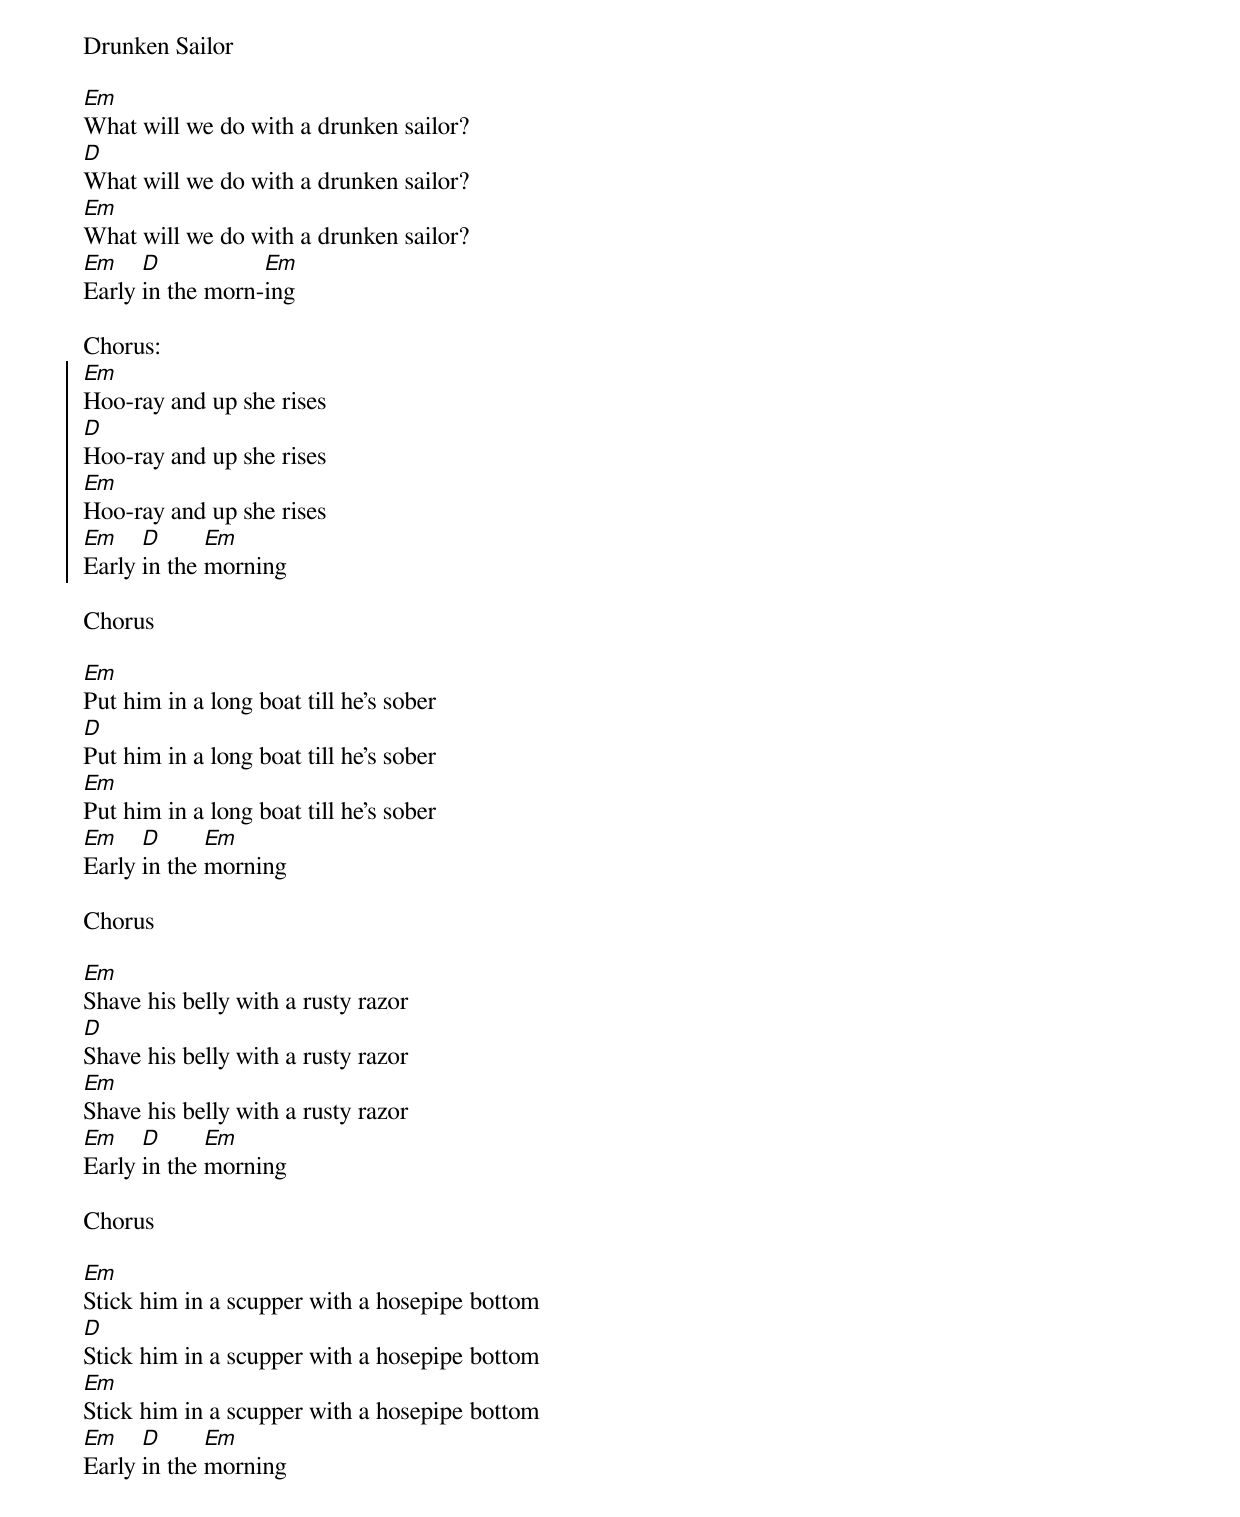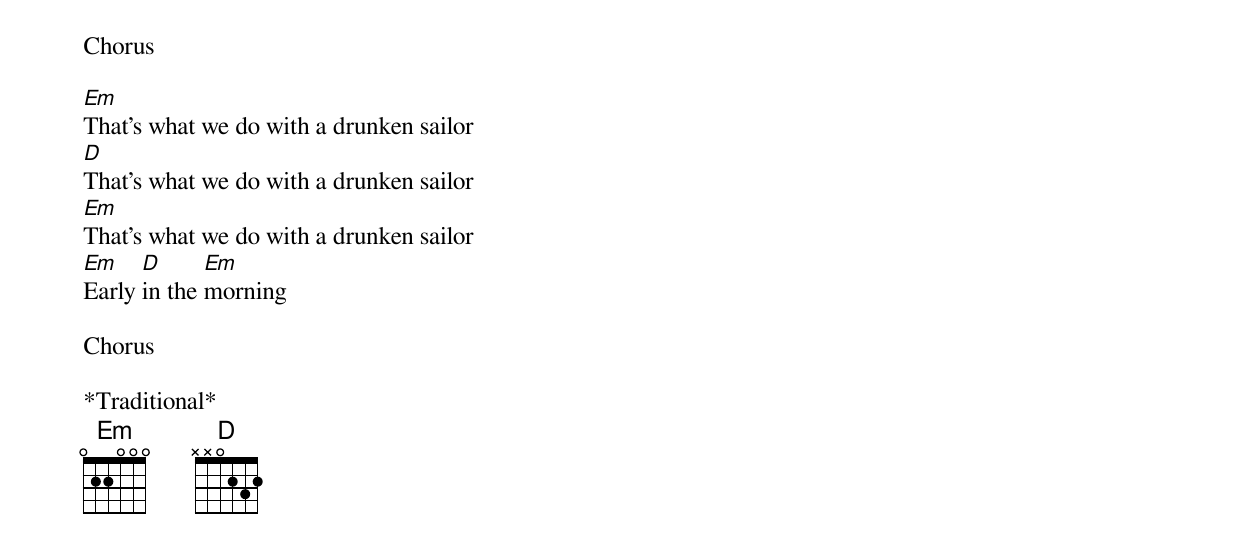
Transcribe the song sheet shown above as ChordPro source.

Drunken Sailor

{start_of_verse}
[Em]What will we do with a drunken sailor?
[D]What will we do with a drunken sailor?
[Em]What will we do with a drunken sailor?
[Em]Early [D]in the morn-[Em]ing
{end_of_verse}

Chorus:
{start_of_chorus}
[Em]Hoo-ray and up she rises
[D]Hoo-ray and up she rises
[Em]Hoo-ray and up she rises
[Em]Early [D]in the [Em]morning
{end_of_chorus}

Chorus

{start_of_verse}
[Em]Put him in a long boat till he's sober
[D]Put him in a long boat till he's sober
[Em]Put him in a long boat till he's sober
[Em]Early [D]in the [Em]morning
{end_of_verse}

Chorus

{start_of_verse}
[Em]Shave his belly with a rusty razor
[D]Shave his belly with a rusty razor
[Em]Shave his belly with a rusty razor
[Em]Early [D]in the [Em]morning
{end_of_verse}

Chorus

{start_of_verse}
[Em]Stick him in a scupper with a hosepipe bottom
[D]Stick him in a scupper with a hosepipe bottom
[Em]Stick him in a scupper with a hosepipe bottom
[Em]Early [D]in the [Em]morning
{end_of_verse}

Chorus

{start_of_verse}
[Em]That's what we do with a drunken sailor
[D]That's what we do with a drunken sailor
[Em]That's what we do with a drunken sailor
[Em]Early [D]in the [Em]morning
{end_of_verse}

Chorus

*Traditional*
